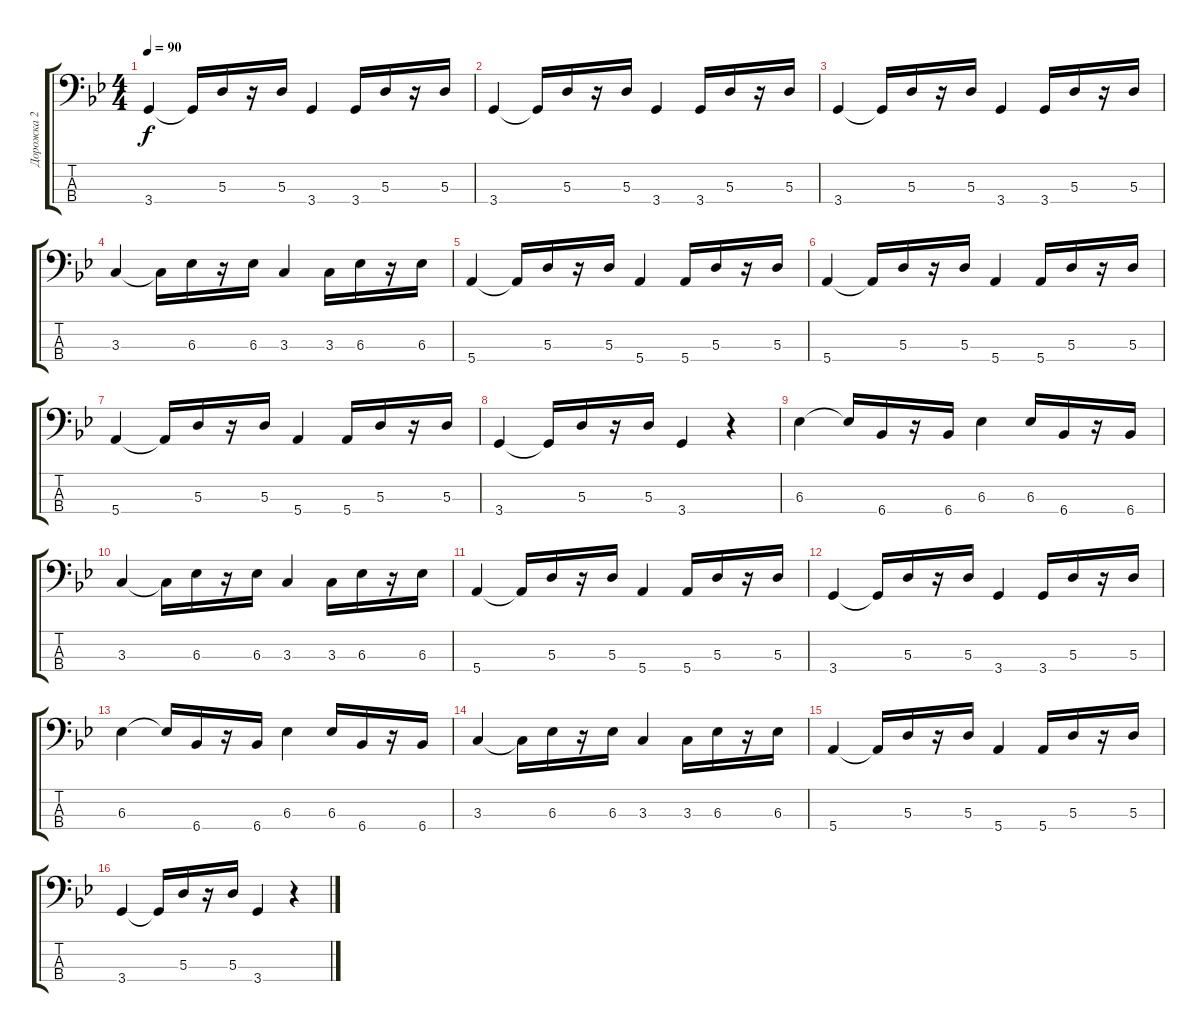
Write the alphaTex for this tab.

\track ("Дорожка 2" "Дорожка 2") {instrument electricbassfinger}
\staff {score tabs}
\tuning (G2 D2 A1 E1) {hide}
\ts (4 4)
\tempo 90
\clef f4
\ks bb
3.4.4{dy f} 3.4{t}.16 5.3.16 r.16 5.3.16 3.4.4 3.4.16 5.3.16 r.16 5.3.16 |
3.4.4 3.4{t}.16 5.3.16 r.16 5.3.16 3.4.4 3.4.16 5.3.16 r.16 5.3.16 |
3.4.4 3.4{t}.16 5.3.16 r.16 5.3.16 3.4.4 3.4.16 5.3.16 r.16 5.3.16 |
3.3.4 3.3{t}.16 6.3.16 r.16 6.3.16 3.3.4 3.3.16 6.3.16 r.16 6.3.16 |
5.4.4 5.4{t}.16 5.3.16 r.16 5.3.16 5.4.4 5.4.16 5.3.16 r.16 5.3.16 |
5.4.4 5.4{t}.16 5.3.16 r.16 5.3.16 5.4.4 5.4.16 5.3.16 r.16 5.3.16 |
5.4.4 5.4{t}.16 5.3.16 r.16 5.3.16 5.4.4 5.4.16 5.3.16 r.16 5.3.16 |
3.4.4 3.4{t}.16 5.3.16 r.16 5.3.16 3.4.4 r.4 |
6.3.4 6.3{t}.16 6.4.16 r.16 6.4.16 6.3.4 6.3.16 6.4.16 r.16 6.4.16 |
3.3.4 3.3{t}.16 6.3.16 r.16 6.3.16 3.3.4 3.3.16 6.3.16 r.16 6.3.16 |
5.4.4 5.4{t}.16 5.3.16 r.16 5.3.16 5.4.4 5.4.16 5.3.16 r.16 5.3.16 |
3.4.4 3.4{t}.16 5.3.16 r.16 5.3.16 3.4.4 3.4.16 5.3.16 r.16 5.3.16 |
6.3.4 6.3{t}.16 6.4.16 r.16 6.4.16 6.3.4 6.3.16 6.4.16 r.16 6.4.16 |
3.3.4 3.3{t}.16 6.3.16 r.16 6.3.16 3.3.4 3.3.16 6.3.16 r.16 6.3.16 |
5.4.4 5.4{t}.16 5.3.16 r.16 5.3.16 5.4.4 5.4.16 5.3.16 r.16 5.3.16 |
3.4.4 3.4{t}.16 5.3.16 r.16 5.3.16 3.4.4 r.4
